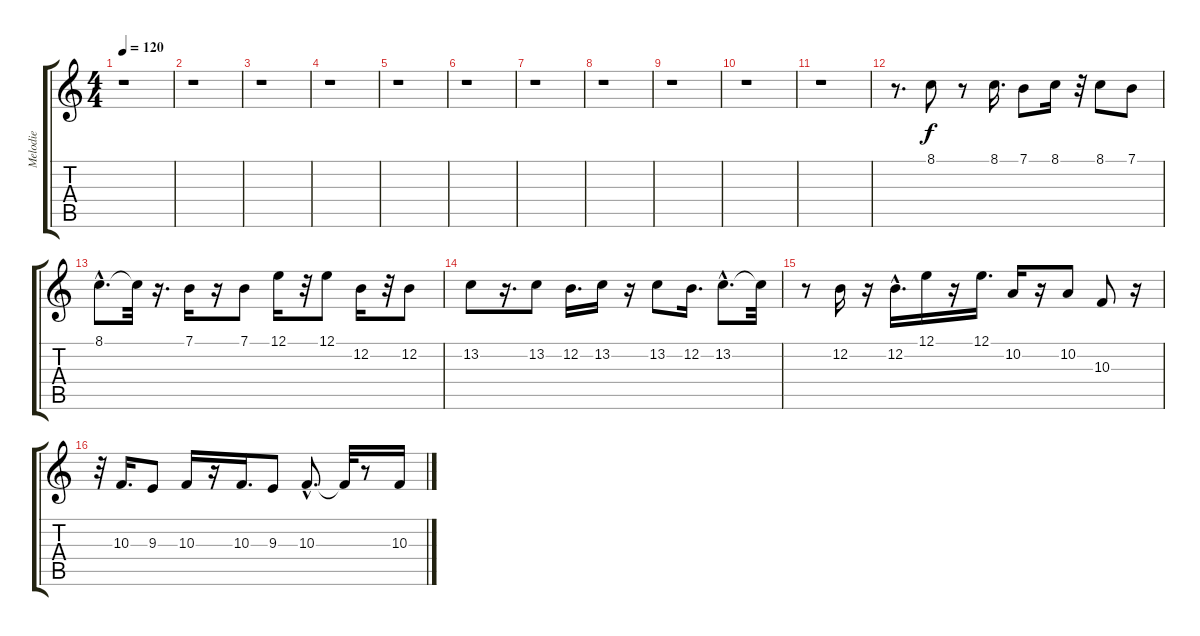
\track ("Melodie" "Melodie") {instrument lead2sawtooth}
\staff {score tabs}
\tuning (E4 B3 G3 D3 A2 E2) {hide}
\ts (4 4)
\tempo 120
\clef g2
\ks c
r.1{dy f} |
r.1 |
r.1 |
r.1 |
r.1 |
r.1 |
r.1 |
r.1 |
r.1 |
r.1 |
r.1 |
r.8{d} 8.1.8 r.8 8.1.16{d} 7.1.8 8.1.16 r.32 8.1.8 7.1.8 |
8.1{hac}.8{d} 8.1{t}.32 r.16{d} 7.1.16 r.16 7.1.8 12.1.16 r.32 12.1.8 12.2.16 r.32 12.2.8 |
13.2.8 r.16{d} 13.2.8 12.2.16{d} 13.2.16 r.16 13.2.8 12.2.16{d} 13.2{hac}.8{d} 13.2{t}.32 |
r.8 12.2.16 r.16 12.2{hac}.16{d} 12.1.16 r.16 12.1.16{d} 10.2.16 r.16 10.2.8 10.3.8 r.16 |
r.32 10.3.16{d} 9.3.8 10.3.16 r.16 10.3.16{d} 9.3.8 10.3{hac}.8{d} 10.3{t}.32 r.8 10.3.16
